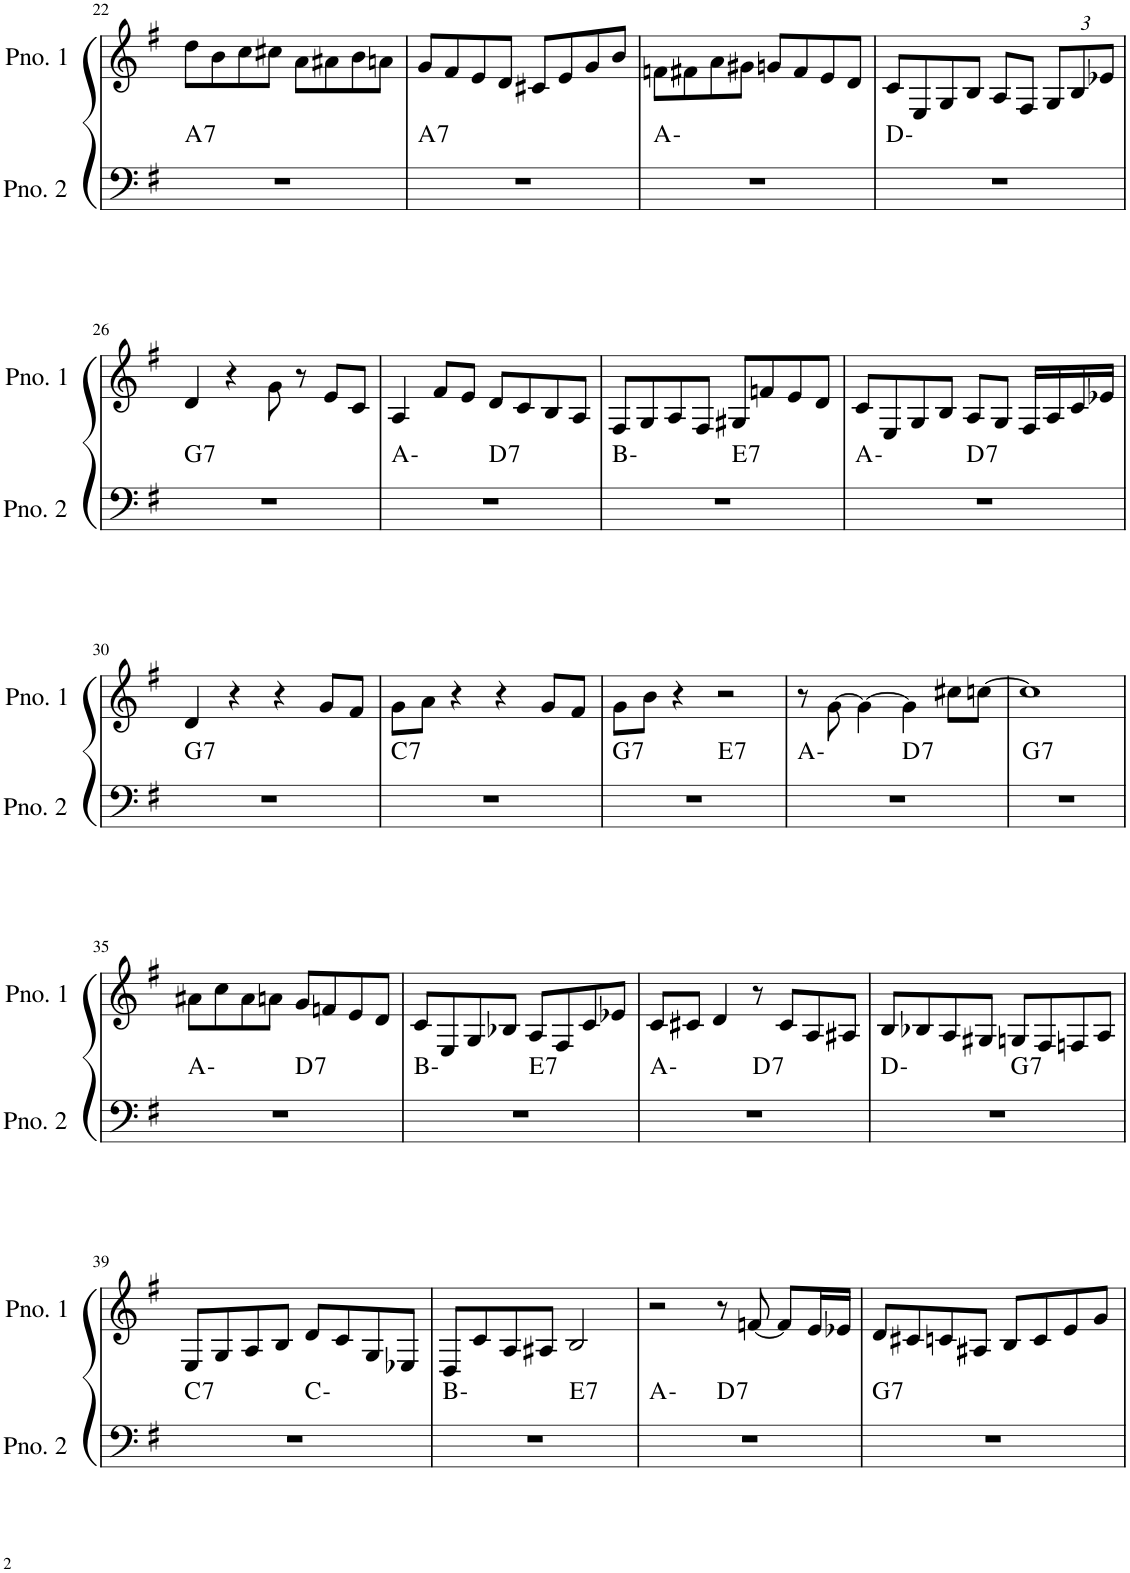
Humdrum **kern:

**kern	**harte	**kern
*part2	*part2	*part1
*staff2	*	*staff1
*I"ピアノ 2	*	*I"ピアノ 1
!!LO:PB:g=z
*clefF4	*	*clefG2
*k[f#]	*	*k[f#]
*M4/4	*	*M4/4
=22	=22	=22
!	!LO:H:kt=7	!
1r	A:7	8dd\L
.	.	8b\
.	.	8cc\
.	.	8cc#X\J
.	.	8a\L
.	.	8a#X\
.	.	8b\
.	.	8an\J
=23	=23	=23
!	!LO:H:kt=7	!
1r	A:7	8g/L
.	.	8f#/
.	.	8e/
.	.	8d/J
.	.	8c#X/L
.	.	8e/
.	.	8g/
.	.	8b/J
=24	=24	=24
1r	A:min	8fn\L
.	.	8f#X\
.	.	8a\
.	.	8g#X\J
.	.	8gn/L
.	.	8f#/
.	.	8e/
.	.	8d/J
=25	=25	=25
1r	D:min	8c/L
.	.	8E/
.	.	8G/
.	.	8B/J
.	.	8A/L
.	.	8F#/J
*	*	*Xbrackettup
.	.	12G/L
.	.	12B/
.	.	12e-X/J
!!LO:LB:g=z
=26	=26	=26
!	!LO:H:kt=7	!
1r	G:7	4d/
.	.	4r
.	.	8g\
.	.	8r
.	.	8e/L
.	.	8c/J
=27	=27	=27
*^	*	*
1r	2ryy	A:min	4A/
.	.	.	8f#/L
.	.	.	8e/J
!	!	!LO:H:kt=7	!
.	2ryy	D:7	8d/L
.	.	.	8c/
.	.	.	8B/
.	.	.	8A/J
=28	=28	=28	=28
1r	2ryy	B:min	8F#/L
.	.	.	8G/
.	.	.	8A/
.	.	.	8F#/J
!	!	!LO:H:kt=7	!
.	2ryy	E:7	8G#X/L
.	.	.	8fn/
.	.	.	8e/
.	.	.	8d/J
=29	=29	=29	=29
1r	2ryy	A:min	8c/L
.	.	.	8E/
.	.	.	8G/
.	.	.	8B/J
!	!	!LO:H:kt=7	!
.	2ryy	D:7	8A/L
.	.	.	8G/J
.	.	.	16F#/LL
.	.	.	16A/
.	.	.	16c/
.	.	.	16e-X/JJ
!!LO:LB:g=z
=30	=30	=30	=30
!	!	!LO:H:kt=7	!
*v	*v	*	*
1r	G:7	4d/
.	.	4r
.	.	4r
.	.	8g/L
.	.	8f#/J
=31	=31	=31
!	!LO:H:kt=7	!
1r	C:7	8g\L
.	.	8a\J
.	.	4r
.	.	4r
.	.	8g/L
.	.	8f#/J
=32	=32	=32
!	!LO:H:kt=7	!
*^	*	*
1r	2ryy	G:7	8g\L
.	.	.	8b\J
.	.	.	4r
!	!	!LO:H:kt=7	!
.	2ryy	E:7	2r
=33	=33	=33	=33
1r	2ryy	A:min	8r
.	.	.	[8g\
.	.	.	4g\_
!	!	!LO:H:kt=7	!
.	2ryy	D:7	4g\]
.	.	.	8cc#X\L
.	.	.	[8ccn\J
=34	=34	=34	=34
!	!	!LO:H:kt=7	!
*v	*v	*	*
1r	G:7	1cc]
!!LO:LB:g=z
=35	=35	=35
*^	*	*
1r	2ryy	A:min	8a#X\L
.	.	.	8cc\
.	.	.	8a#\
.	.	.	8an\J
!	!	!LO:H:kt=7	!
.	2ryy	D:7	8g/L
.	.	.	8fn/
.	.	.	8e/
.	.	.	8d/J
=36	=36	=36	=36
1r	2ryy	B:min	8c/L
.	.	.	8E/
.	.	.	8G/
.	.	.	8B-X/J
!	!	!LO:H:kt=7	!
.	2ryy	E:7	8A/L
.	.	.	8F#/
.	.	.	8c/
.	.	.	8e-X/J
=37	=37	=37	=37
1r	2ryy	A:min	8c/L
.	.	.	8c#X/J
.	.	.	4d/
!	!	!LO:H:kt=7	!
.	2ryy	D:7	8r
.	.	.	8c#/L
.	.	.	8A/
.	.	.	8A#X/J
=38	=38	=38	=38
1r	2ryy	D:min	8B/L
.	.	.	8B-X/
.	.	.	8A/
.	.	.	8G#X/J
!	!	!LO:H:kt=7	!
.	2ryy	G:7	8Gn/L
.	.	.	8F#/
.	.	.	8Fn/
.	.	.	8A/J
!!LO:LB:g=z
=39	=39	=39	=39
!	!	!LO:H:kt=7	!
1r	2ryy	C:7	8E/L
.	.	.	8G/
.	.	.	8A/
.	.	.	8B/J
.	2ryy	C:min	8d/L
.	.	.	8c/
.	.	.	8G/
.	.	.	8E-X/J
=40	=40	=40	=40
1r	2ryy	B:min	8D/L
.	.	.	8c/
.	.	.	8A/
.	.	.	8A#X/J
!	!	!LO:H:kt=7	!
.	2ryy	E:7	2B/
=41	=41	=41	=41
1r	2ryy	A:min	2r
!	!	!LO:H:kt=7	!
.	2ryy	D:7	8r
.	.	.	[8fn/
.	.	.	8f/L]
.	.	.	16e/L
.	.	.	16e-X/JJ
=42	=42	=42	=42
!	!	!LO:H:kt=7	!
*v	*v	*	*
1r	G:7	8d/L
.	.	8c#X/
.	.	8cn/
.	.	8A#X/J
.	.	8B/L
.	.	8c/
.	.	8e/
.	.	8g/J
=	=	=
*-	*-	*-
